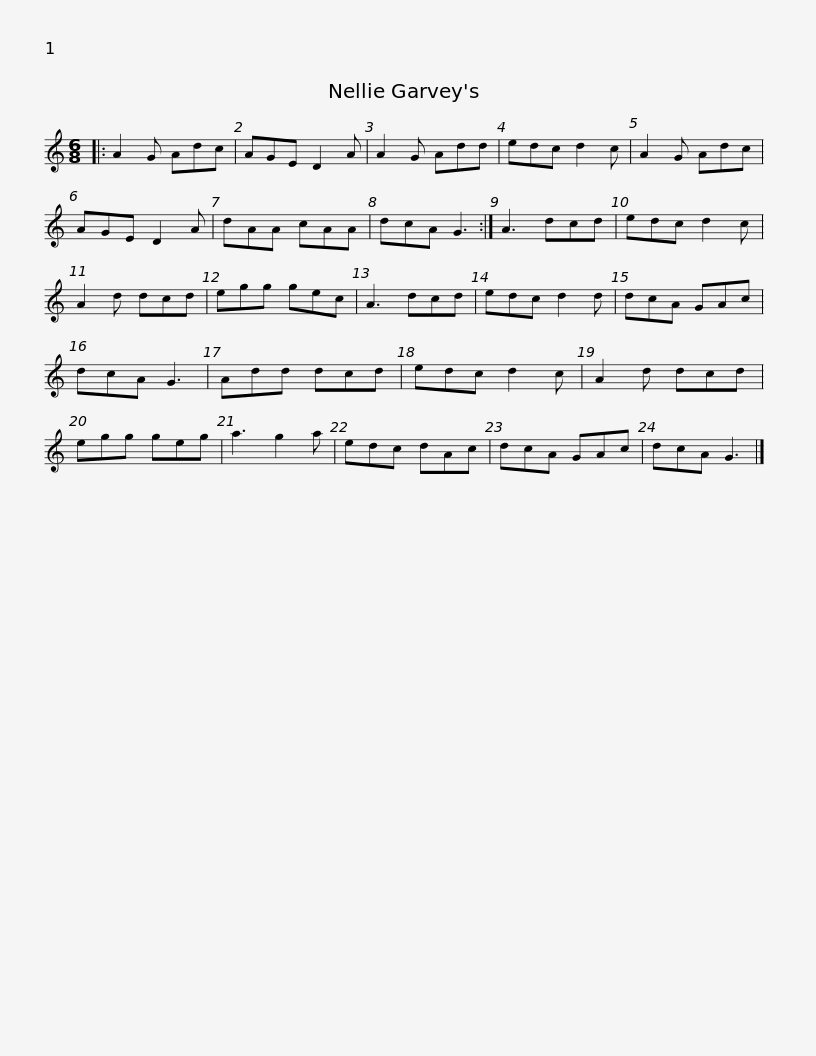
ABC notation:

X:1
L:1/8
M:6/8
I:linebreak $
K:C
V:1 treble
V:1
|: A2 G Adc | AGE D2 A | A2 G Add | edc d2 c | A2 G Adc | %5
 AGE D2 A | dAA cAA | dcA G3 :|$ A3 dcd | edc d2 c | %10
 A2 d dcd | egg gec | A3 dcd | edc d2 d | dcA GAc | %15
 dcA G3 | Add dcd |$ edc d2 c | A2 d dcd | egg geg | %20
 a3 g2 a | edc dAc | dcA GAc | dcA G3 |] %24
